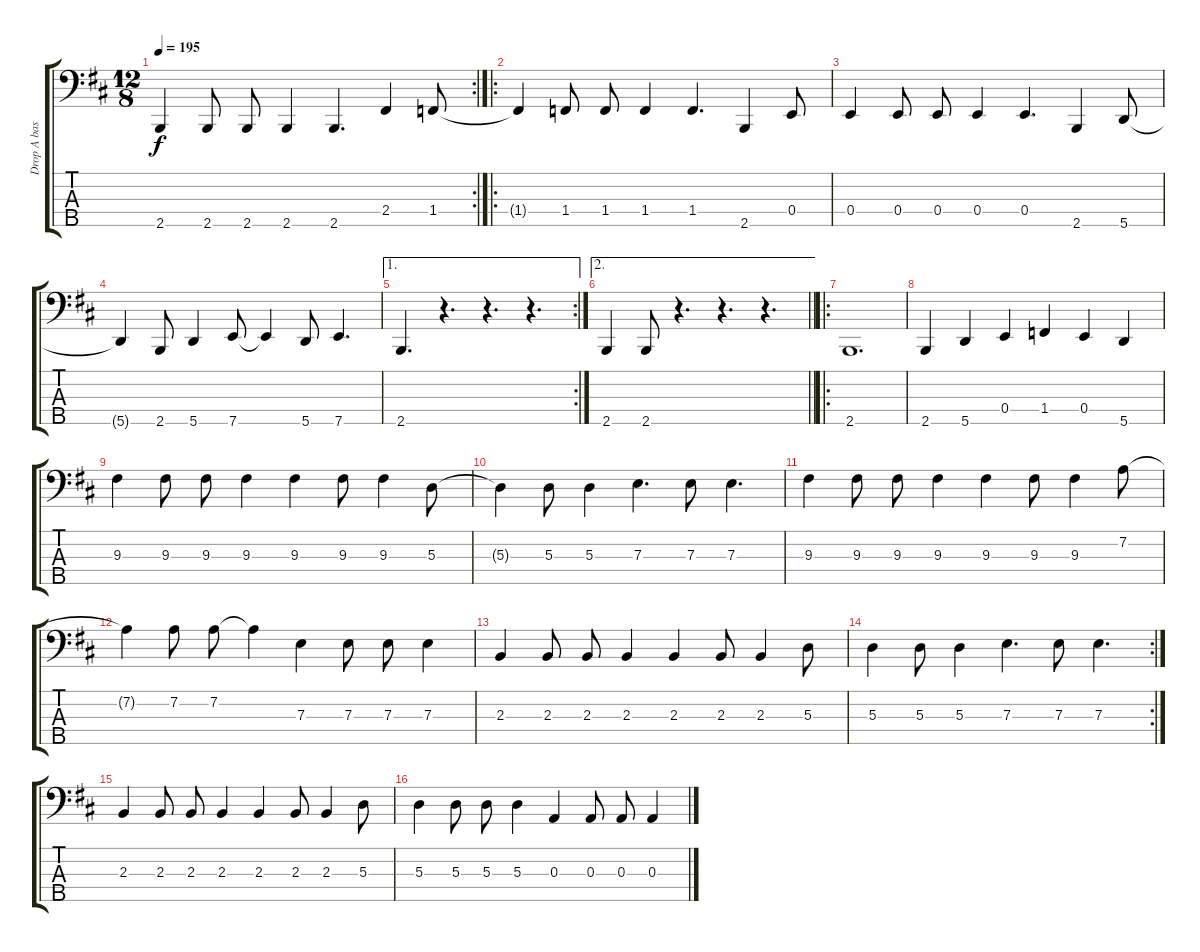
\track ("Drop A bass" "Drop A bas") {instrument electricbassfinger}
\staff {score tabs}
\tuning (G2 D2 A1 E1 A0) {hide}
\rc 2
\ts (12 8)
\tempo 195
\clef f4
\ks d
2.5.4{dy f} 2.5.8 2.5.8 2.5.4 2.5.4{d} 2.4.4 1.4.8 |
\ro
1.4{t}.4 1.4.8 1.4.8 1.4.4 1.4.4{d} 2.5.4 0.4.8 |
0.4.4 0.4.8 0.4.8 0.4.4 0.4.4{d} 2.5.4 5.5.8 |
5.5{t}.4 2.5.8 5.5.4 7.5.8 7.5{t}.4 5.5.8 7.5.4{d} |
\ae 1
\rc 2
2.5.4{d} r.4{d} r.4{d} r.4{d} |
\ae 2
\barLineRight lightlight
2.5.4 2.5.8 r.4{d} r.4{d} r.4{d} |
\ro
2.5.1{d} |
2.5.4 5.5.4 0.4.4 1.4.4 0.4.4 5.5.4 |
9.3.4 9.3.8 9.3.8 9.3.4 9.3.4 9.3.8 9.3.4 5.3.8 |
5.3{t}.4 5.3.8 5.3.4 7.3.4{d} 7.3.8 7.3.4{d} |
9.3.4 9.3.8 9.3.8 9.3.4 9.3.4 9.3.8 9.3.4 7.2.8 |
7.2{t}.4 7.2.8 7.2.8 7.2{t}.4 7.3.4 7.3.8 7.3.8 7.3.4 |
2.3.4 2.3.8 2.3.8 2.3.4 2.3.4 2.3.8 2.3.4 5.3.8 |
\rc 2
5.3.4 5.3.8 5.3.4 7.3.4{d} 7.3.8 7.3.4{d} |
2.3.4 2.3.8 2.3.8 2.3.4 2.3.4 2.3.8 2.3.4 5.3.8 |
5.3.4 5.3.8 5.3.8 5.3.4 0.3.4 0.3.8 0.3.8 0.3.4
